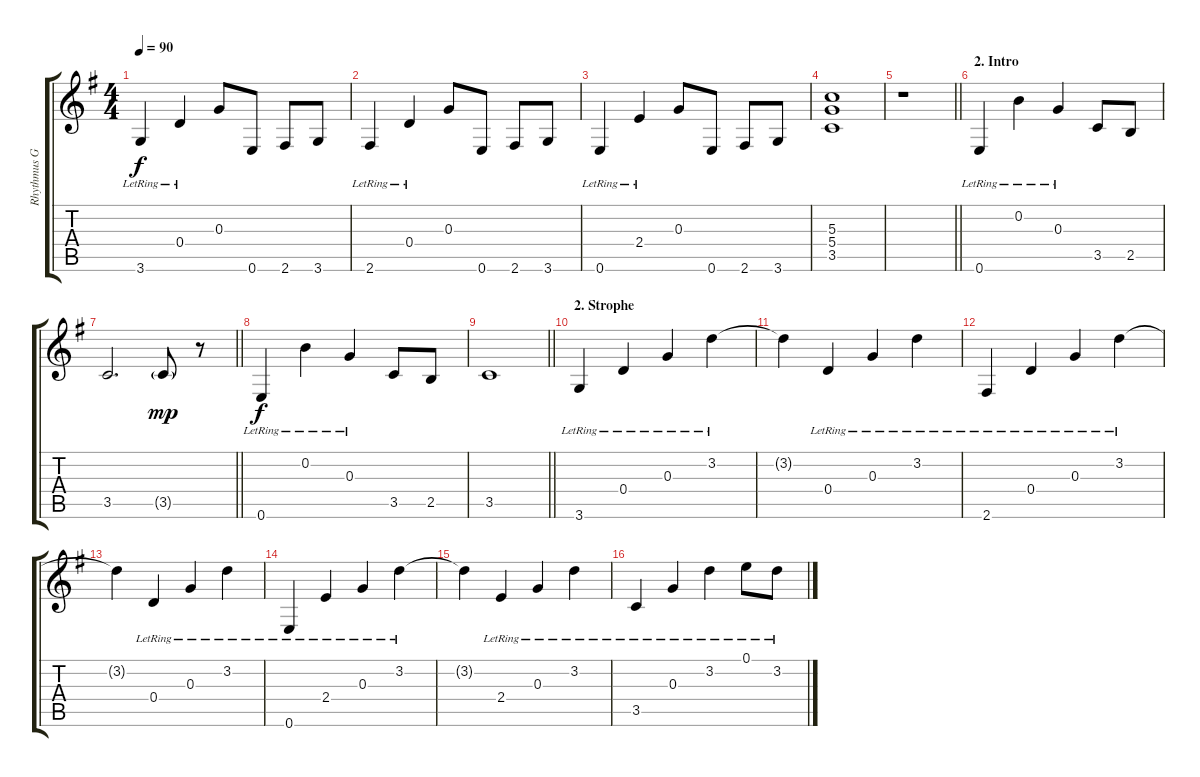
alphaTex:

\track ("Rhythmus Gitarre" "Rhythmus G") {instrument electricguitarclean}
\staff {score tabs}
\tuning (E4 B3 G3 D3 A2 E2) {hide}
\ts (4 4)
\tempo 90
\clef g2
\ks g
3.6{lr}.4{dy f} 0.4{lr}.4 0.3.8 0.6.8 2.6.8 3.6.8 |
2.6{lr}.4 0.4{lr}.4 0.3.8 0.6.8 2.6.8 3.6.8 |
0.6{lr}.4 2.4{lr}.4 0.3.8 0.6.8 2.6.8 3.6.8 |
(5.3 5.4 3.5).1 |
\barLineRight lightlight
r.1 |
\section ("" "2. Intro")
0.6{lr}.4 0.2{lr}.4 0.3{lr}.4 3.5.8 2.5.8 |
\barLineRight lightlight
3.5.2{d} 3.5{g}.8{dy mp} r.8 |
0.6{lr}.4{dy f} 0.2{lr}.4 0.3{lr}.4 3.5.8 2.5.8 |
\barLineRight lightlight
3.5.1 |
\section ("" "2. Strophe")
3.6{lr}.4 0.4{lr}.4 0.3{lr}.4 3.2{lr}.4 |
3.2{t}.4 0.4{lr}.4 0.3{lr}.4 3.2{lr}.4 |
2.6{lr}.4 0.4{lr}.4 0.3{lr}.4 3.2{lr}.4 |
3.2{t}.4 0.4{lr}.4 0.3{lr}.4 3.2{lr}.4 |
0.6{lr}.4 2.4{lr}.4 0.3{lr}.4 3.2{lr}.4 |
3.2{t}.4 2.4{lr}.4 0.3{lr}.4 3.2{lr}.4 |
3.5{lr}.4 0.3{lr}.4 3.2{lr}.4 0.1{lr}.8 3.2{lr}.8
